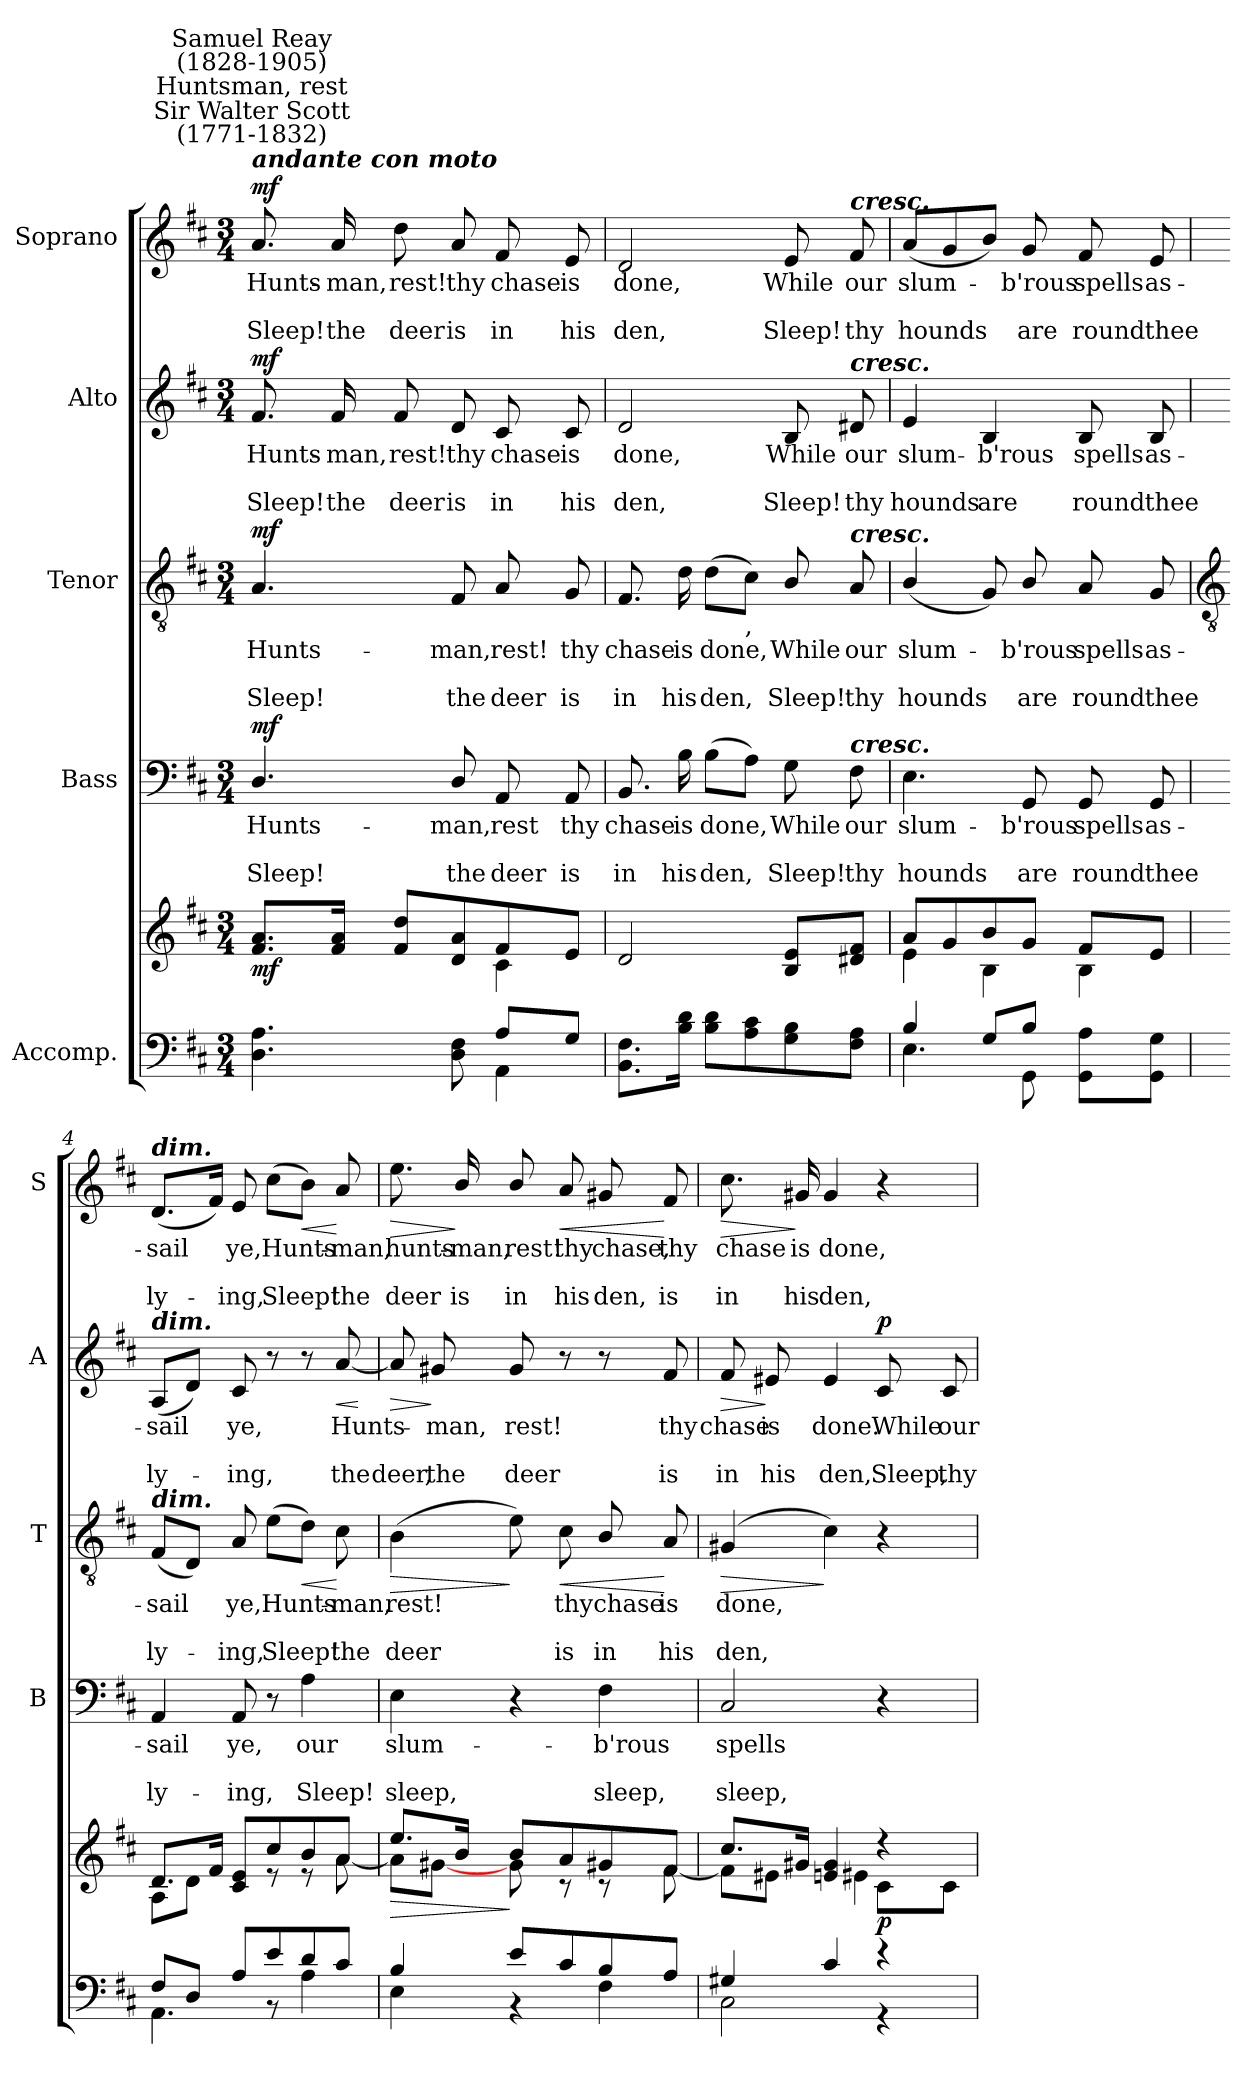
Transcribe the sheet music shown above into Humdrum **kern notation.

**kern	**kern	**dynam	**kern	**text	**text	**text	**dynam	**kern	**text	**text	**text	**dynam	**kern	**text	**text	**text	**dynam	**kern	**text	**text	**text	**dynam
*part5	*part5	*part5	*part4	*part4	*part4	*part4	*part4	*part3	*part3	*part3	*part3	*part3	*part2	*part2	*part2	*part2	*part2	*part1	*part1	*part1	*part1	*part1
*staff6	*staff5	*staff5/6	*staff4	*staff4	*staff4	*staff4	*staff4	*staff3	*staff3	*staff3	*staff3	*staff3	*staff2	*staff2	*staff2	*staff2	*staff2	*staff1	*staff1	*staff1	*staff1	*staff1
*I"Accomp.	*	*	*I"Bass	*	*	*	*	*I"Tenor	*	*	*	*	*I"Alto	*	*	*	*	*I"Soprano	*	*	*	*
*	*	*	*I'B	*	*	*	*	*I'T	*	*	*	*	*I'A	*	*	*	*	*I'S	*	*	*	*
*clefF4	*clefG2	*	*clefF4	*	*	*	*	*clefGv2	*	*	*	*	*clefG2	*	*	*	*	*clefG2	*	*	*	*
*k[f#c#]	*k[f#c#]	*	*k[f#c#]	*	*	*	*	*k[f#c#]	*	*	*	*	*k[f#c#]	*	*	*	*	*k[f#c#]	*	*	*	*
*D:	*D:	*	*D:	*	*	*	*	*D:	*	*	*	*	*D:	*	*	*	*	*D:	*	*	*	*
*M3/4	*M3/4	*	*M3/4	*	*	*	*	*M3/4	*	*	*	*	*M3/4	*	*	*	*	*M3/4	*	*	*	*
*MM80	*MM80	*	*MM80	*	*	*	*	*MM80	*	*	*	*	*MM80	*	*	*	*	*MM80	*	*	*	*
=1	=1	=1	=1	=1	=1	=1	=1	=1	=1	=1	=1	=1	=1	=1	=1	=1	=1	=1	=1	=1	=1	=1
*^	*^	*	*	*	*	*	*	*	*	*	*	*	*	*	*	*	*	*	*	*	*	*
!	!	!	!	!	!	!	!	!	!	!	!	!	!	!	!	!	!	!	!	!LO:TX:a:Bi:t=andante con moto	!	!	!	!
!	!	!	!	!	!	!	!	!	!	!	!	!	!	!	!	!	!	!	!	!LO:TX:a:cj:t=Sir Walter Scott\n(1771-1832)	!	!	!	!
!	!	!	!	!	!	!	!	!	!	!	!	!	!	!	!	!	!	!	!	!LO:TX:a:cj:t=Huntsman, rest	!	!	!	!
!	!	!	!	!	!	!	!	!	!	!	!	!	!	!	!	!	!	!	!	!LO:TX:a:cj:t=Samuel Reay\n(1828-1905)	!	!	!	!
!	!	!	!	!LO:DY:b	!	!LO:LY:b	!	!LO:LY:b	!LO:DY:b	!	!LO:LY:b	!	!LO:LY:b	!LO:DY:b	!	!LO:LY:b	!	!LO:LY:b	!LO:DY:b	!	!LO:LY:b	!	!LO:LY:b	!LO:DY:b
2ryy	4.D\ 4.A\	8.f#/ 8.a/L	4ryy	mf	4.D/	Hunts-	.	-Sleep!	mf	4.A	Hunts-	.	-Sleep!	mf	8.f#	Hunts-	.	-Sleep!	mf	8.a	Hunts-	.	-Sleep!	mf
!	!	!	!	!	!	!	!	!	!	!	!	!	!	!	!	!LO:LY:b	!	!LO:LY:b	!	!	!LO:LY:b	!	!LO:LY:b	!
.	.	16f#/ 16a/J	.	.	.	.	.	.	.	.	.	.	.	.	16f#	man,	.	the	.	16a	man,	.	the	.
!	!	!	!	!	!	!	!	!	!	!	!	!	!	!	!	!LO:LY:b	!	!LO:LY:b	!	!	!LO:LY:b	!	!LO:LY:b	!
.	.	8f#/ 8dd/L	4ryy	.	.	.	.	.	.	.	.	.	.	.	8f#	rest!	.	deer	.	8dd	rest!	.	deer	.
!	!	!	!	!	!	!LO:LY:b	!	!LO:LY:b	!	!	!LO:LY:b	!	!LO:LY:b	!	!	!LO:LY:b	!	!LO:LY:b	!	!	!LO:LY:b	!	!LO:LY:b	!
.	8D\ 8F#\	8d/ 8a/	.	.	8D/	man,	.	the	.	8F#	man,	.	the	.	8d	thy	.	is	.	8a	thy	.	is	.
!	!	!	!	!	!	!LO:LY:b	!	!LO:LY:b	!	!	!LO:LY:b	!	!LO:LY:b	!	!	!LO:LY:b	!	!LO:LY:b	!	!	!LO:LY:b	!	!LO:LY:b	!
8A/L	4AA\	8f#/	4c#\	.	8AA	rest	.	deer	.	8A	rest!	.	deer	.	8c#	chase	.	in	.	8f#	chase	.	in	.
!	!	!	!	!	!	!LO:LY:b	!	!LO:LY:b	!	!	!LO:LY:b	!	!LO:LY:b	!	!	!LO:LY:b	!	!LO:LY:b	!	!	!LO:LY:b	!	!LO:LY:b	!
8G/J	.	8e/J	.	.	8AA	thy	.	is	.	8G	thy	.	is	.	8c#	is	.	his	.	8e	is	.	his	.
=2	=2	=2	=2	=2	=2	=2	=2	=2	=2	=2	=2	=2	=2	=2	=2	=2	=2	=2	=2	=2	=2	=2	=2	=2
!	!	!	!	!	!	!LO:LY:b	!	!LO:LY:b	!	!	!LO:LY:b	!	!LO:LY:b	!	!	!LO:LY:b	!	!LO:LY:b	!	!	!LO:LY:b	!	!LO:LY:b	!
2.ryy	8.BB\ 8.F#\L	2d/	2ryy	.	8.BB	chase	.	in	.	8.F#	chase	.	in	.	2d	done,	.	den,	.	2d	done,	.	den,	.
!	!	!	!	!	!	!LO:LY:b	!	!LO:LY:b	!	!	!LO:LY:b	!	!LO:LY:b	!	!	!	!	!	!	!	!	!	!	!
.	16B\ 16d\J	.	.	.	16B	is	.	his	.	16d	is	.	his	.	.	.	.	.	.	.	.	.	.	.
!	!	!	!	!	!	!LO:LY:b	!	!LO:LY:b	!	!	!LO:LY:b	!	!LO:LY:b	!	!	!	!	!	!	!	!	!	!	!
.	8B\ 8d\L	.	.	.	(>8BL	done,	.	den,	.	(>8dL	done,	.	den,	.	.	.	.	.	.	.	.	.	.	.
!	!	!	!	!	!	!	!	!	!	!LO:TX:b:t=,	!	!	!	!	!	!	!	!	!	!	!	!	!	!
.	8A\ 8c#\	.	.	.	8AJ)	.	.	.	.	8c#J)	.	.	.	.	.	.	.	.	.	.	.	.	.	.
!	!	!	!	!	!	!LO:LY:b	!	!LO:LY:b	!	!	!LO:LY:b	!	!LO:LY:b	!	!	!LO:LY:b	!	!LO:LY:b	!	!	!LO:LY:b	!	!LO:LY:b	!
.	8G\ 8B\	8B/ 8e/L	4ryy	.	8G	While	.	Sleep!	.	8B/	While	.	Sleep!	.	8B	While	.	Sleep!	.	8e	While	.	Sleep!	.
!	!	!	!	!	!	!	!	!	!	!	!	!	!	!	!	!	!	!	!	!LO:TX:a:Bi:t=cresc.	!	!	!	!
!	!	!	!	!	!	!	!	!	!	!	!	!	!	!	!LO:TX:a:Bi:t=cresc.	!	!	!	!	!	!	!	!	!
!	!	!	!	!	!	!	!	!	!	!LO:TX:a:Bi:t=cresc.	!	!	!	!	!	!	!	!	!	!	!	!	!	!
!	!	!	!	!	!LO:TX:a:Bi:t=cresc.	!	!	!	!	!	!	!	!	!	!	!	!	!	!	!	!	!	!	!
!	!	!	!	!	!	!LO:LY:b	!	!LO:LY:b	!	!	!LO:LY:b	!	!LO:LY:b	!	!	!LO:LY:b	!	!LO:LY:b	!	!	!LO:LY:b	!	!LO:LY:b	!
.	8F#\ 8A\J	8d#X/ 8f#/J	.	.	8F#	our	.	thy	.	8A	our	.	thy	.	8d#X	our	.	thy	.	8f#	our	.	thy	.
=3	=3	=3	=3	=3	=3	=3	=3	=3	=3	=3	=3	=3	=3	=3	=3	=3	=3	=3	=3	=3	=3	=3	=3	=3
!	!	!	!	!	!	!LO:LY:b	!	!LO:LY:b	!	!	!LO:LY:b	!	!LO:LY:b	!	!	!LO:LY:b	!	!LO:LY:b	!	!	!LO:LY:b	!	!LO:LY:b	!
4B/	4.E\	8a/L	4e\	.	4.E	slum-	.	-hounds	.	(<4B/	slum-	.	hounds	.	4e	slum-	.	-hounds	.	(<8aL	slum-	.	hounds	.
.	.	8g/	.	.	.	.	.	.	.	.	.	.	.	.	.	.	.	.	.	8g	.	.	.	.
!	!	!	!	!	!	!	!	!	!	!	!	!	!	!	!	!LO:LY:b	!	!LO:LY:b	!	!	!	!	!	!
8G/L	.	8b/	4B\	.	.	.	.	.	.	8G)	.	.	.	.	4B	b'rous	.	are	.	8bJ)	.	.	.	.
!	!	!	!	!	!	!LO:LY:b	!	!LO:LY:b	!	!	!LO:LY:b	!	!LO:LY:b	!	!	!	!	!	!	!	!LO:LY:b	!	!LO:LY:b	!
8B/J	8GG\	8g/J	.	.	8GG	b'rous	.	are	.	8B/	b'rous	.	are	.	.	.	.	.	.	8g	b'rous	.	are	.
!	!	!	!	!	!	!LO:LY:b	!	!LO:LY:b	!	!	!LO:LY:b	!	!LO:LY:b	!	!	!LO:LY:b	!	!LO:LY:b	!	!	!LO:LY:b	!	!LO:LY:b	!
4ryy	8GG\ 8A\L	8f#/L	4B\	.	8GG	spells	.	round	.	8A	spells	.	round	.	8B	spells	.	round	.	8f#	spells	.	round	.
!	!	!	!	!	!	!LO:LY:b	!	!LO:LY:b	!	!	!LO:LY:b	!	!LO:LY:b	!	!	!LO:LY:b	!	!LO:LY:b	!	!	!LO:LY:b	!	!LO:LY:b	!
.	8GG\ 8G\J	8e/J	.	.	8GG	as-	.	-thee	.	8G	as-	.	-thee	.	8B	as-	.	-thee	.	8e	as-	.	-thee	.
!!LO:LB:g=z
=4	=4	=4	=4	=4	=4	=4	=4	=4	=4	=4	=4	=4	=4	=4	=4	=4	=4	=4	=4	=4	=4	=4	=4	=4
*	*	*	*	*	*	*	*	*	*	*clefGv2	*	*	*	*	*	*	*	*	*	*	*	*	*	*
!	!	!	!	!	!	!	!	!	!	!	!	!	!	!	!	!	!	!	!	!LO:TX:a:Bi:t=dim.	!	!	!	!
!	!	!	!	!	!	!	!	!	!	!	!	!	!	!	!LO:TX:a:Bi:t=dim.	!	!	!	!	!	!	!	!	!
!	!	!	!	!	!	!	!	!	!	!LO:TX:a:Bi:t=dim.	!	!	!	!	!	!	!	!	!	!	!	!	!	!
!	!	!	!	!	!	!LO:LY:b	!	!LO:LY:b	!	!	!LO:LY:b	!	!LO:LY:b	!	!	!LO:LY:b	!	!LO:LY:b	!	!	!LO:LY:b	!	!LO:LY:b	!
8F#/L	4.AA\	8.d/L	8A\L	.	4AA	sail	.	ly-	.	(<8F#L	sail	.	ly-	.	(<8AL	sail	.	ly-	.	(<8.dL	sail	.	ly-	.
8D/J	.	.	8d\J	.	.	.	.	.	.	8DJ)	.	.	.	.	8dJ)	.	.	.	.	.	.	.	.	.
.	.	16f#/J	.	.	.	.	.	.	.	.	.	.	.	.	.	.	.	.	.	16f#J)	.	.	.	.
!	!	!	!	!	!	!LO:LY:b	!	!LO:LY:b	!	!	!LO:LY:b	!	!LO:LY:b	!	!	!LO:LY:b	!	!LO:LY:b	!	!	!LO:LY:b	!	!LO:LY:b	!
8A/L	.	8c#/ 8e/L	8ryy	.	8AA	-ye,	.	ing,	.	8A	ye,	.	ing,	.	8c#	ye,	.	ing,	.	8e	ye,	.	ing,	.
!	!	!	!	!	!	!	!	!	!	!	!LO:LY:b	!	!LO:LY:b	!	!	!	!	!	!	!	!LO:LY:b	!	!LO:LY:b	!
8e/	8r	8cc#/	8r	.	8r	.	.	.	.	(>8eL	Hunts-	.	Sleep!	.	8r	.	.	.	.	(>8cc#L	Hunts-	.	Sleep!	.
!	!	!	!	!	!	!LO:LY:b	!	!LO:LY:b	!	!	!	!	!	!LO:HP:b	!	!	!	!	!	!	!	!	!	!LO:HP:b
8d/	4A\	8b/	8r	.	4A	our	.	Sleep!	.	8dJ)	.	.	.	<	8r	.	.	.	.	8bJ)	.	.	.	<
!	!	!	!	!	!	!	!	!	!	!	!LO:LY:b	!	!LO:LY:b	!	!	!LO:LY:b	!	!LO:LY:b	!LO:HP:b	!	!LO:LY:b	!	!LO:LY:b	!
8c#/J	.	8a/J	[8a\	.	.	.	.	.	.	8c#	man,	.	the	[	[8a	Hunts-	.	the	<	8a	man,	.	the	[
*v	*v	*	*	*	*	*	*	*	*	*	*	*	*	*	*	*	*	*	*	*	*	*	*	*
*	*v	*v	*	*	*	*	*	*	*	*	*	*	*	*	*	*	*	*	*	*	*	*	*
.	.	.	.	.	.	.	.	.	.	.	.	.	.	.	.	.	[	.	.	.	.	.
=5	=5	=5	=5	=5	=5	=5	=5	=5	=5	=5	=5	=5	=5	=5	=5	=5	=5	=5	=5	=5	=5	=5
*^	*^	*	*	*	*	*	*	*	*	*	*	*	*	*	*	*	*	*	*	*	*	*
!	!	!	!	!LO:HP:b	!	!LO:LY:b	!	!LO:LY:b	!	!	!LO:LY:b	!	!LO:LY:b	!LO:HP:b	!	!	!	!LO:LY:b	!LO:HP:b	!	!LO:LY:b	!	!LO:LY:b	!LO:HP:b
4B/	4E\	8.ee/L	8a\L]	>	4E	slum-	.	-sleep,	.	(>4B	rest!	.	deer	>	8a]	.	.	deer,	>	8.ee	hunts-	.	-deer	>
!	!	!	!	!	!	!	!	!	!	!	!	!	!	!	!	!LO:LY:b	!	!LO:LY:b	!	!	!	!	!	!
.	.	.	[8g#X\J	.	.	.	.	.	.	.	.	.	.	.	8g#X	man,	.	the	]	.	.	.	.	.
!	!	!	!	!	!	!	!	!	!	!	!	!	!	!	!	!	!	!	!	!	!LO:LY:b	!	!LO:LY:b	!
.	.	16b/J	.	.	.	.	.	.	.	.	.	.	.	.	.	.	.	.	.	16b/	man,	.	is	]
!	!	!	!	!	!	!	!	!	!	!	!	!	!	!	!	!LO:LY:b	!	!LO:LY:b	!	!	!LO:LY:b	!	!LO:LY:b	!
8e/L	4r	8b/L	8g#\	]	4r	.	.	.	.	8e)	.	.	.	]	8g#	rest!	.	deer	.	8b/	rest!	.	in	.
!	!	!	!	!	!	!	!	!	!	!	!LO:LY:b	!	!LO:LY:b	!LO:HP:b	!	!	!	!	!	!	!LO:LY:b	!	!LO:LY:b	!LO:HP:b
8c#/	.	8a/	8r	.	.	.	.	.	.	8c#	thy	.	is	<	8r	.	.	.	.	8a	thy	.	his	<
!	!	!	!	!	!	!LO:LY:b	!	!LO:LY:b	!	!	!LO:LY:b	!	!LO:LY:b	!	!	!	!	!	!	!	!LO:LY:b	!	!LO:LY:b	!
8B/	4F#\	8g#X/	8r	.	4F#	b'rous	.	sleep,	.	8B/	chase	.	in	.	8r	.	.	.	.	8g#X	chase,	.	den,	.
!	!	!	!	!	!	!	!	!	!	!	!LO:LY:b	!	!LO:LY:b	!	!	!LO:LY:b	!	!LO:LY:b	!	!	!LO:LY:b	!	!LO:LY:b	!
8A/J	.	8f#/J	[8f#\	.	.	.	.	.	.	8A	is	.	his	[	8f#	thy	.	is	.	8f#	thy	.	is	[
=6	=6	=6	=6	=6	=6	=6	=6	=6	=6	=6	=6	=6	=6	=6	=6	=6	=6	=6	=6	=6	=6	=6	=6	=6
!	!	!	!	!	!	!LO:LY:b	!	!LO:LY:b	!	!	!LO:LY:b	!	!LO:LY:b	!LO:HP:b	!	!LO:LY:b	!	!LO:LY:b	!LO:HP:b	!	!LO:LY:b	!	!LO:LY:b	!LO:HP:b
4G#X/	2C#\	8.cc#/L	8f#\L]	.	2C#	spells	.	sleep,	.	(<4G#X	done,	.	den,	>	8f#	chase	.	in	>	8.cc#	chase	.	in	>
!	!	!	!	!	!	!	!	!	!	!	!	!	!	!	!	!LO:LY:b	!	!LO:LY:b	!	!	!	!	!	!
.	.	.	8e#X\J	.	.	.	.	.	.	.	.	.	.	.	8e#X	is	.	his	]	.	.	.	.	.
!	!	!	!	!	!	!	!	!	!	!	!	!	!	!	!	!	!	!	!	!	!LO:LY:b	!	!LO:LY:b	!
.	.	16g#X/J	.	.	.	.	.	.	.	.	.	.	.	.	.	.	.	.	.	16g#X	is	.	his	]
!	!	!	!	!	!	!	!	!	!	!	!	!	!	!	!	!LO:LY:b	!	!LO:LY:b	!	!	!LO:LY:b	!	!LO:LY:b	!
4c#/	.	4e/ 4g#/	4e#\	.	.	.	.	.	.	4c#)	.	.	.	]	4e#	done.	.	den,	.	4g#	done,	.	den,	.
!	!	!	!	!LO:DY:b	!	!	!	!	!	!	!	!	!	!	!	!LO:LY:b	!	!LO:LY:b	!LO:DY:b	!	!	!	!	!
4r	4r	4r	8c#\L	p	4r	.	.	.	.	4r	.	.	.	.	8c#	While	.	Sleep,	p	4r	.	.	.	.
!	!	!	!	!	!	!	!	!	!	!	!	!	!	!	!	!LO:LY:b	!	!LO:LY:b	!	!	!	!	!	!
.	.	.	8c#\J	.	.	.	.	.	.	.	.	.	.	.	8c#	our	.	thy	.	.	.	.	.	.
*v	*v	*	*	*	*	*	*	*	*	*	*	*	*	*	*	*	*	*	*	*	*	*	*	*
*	*v	*v	*	*	*	*	*	*	*	*	*	*	*	*	*	*	*	*	*	*	*	*	*
=	=	=	=	=	=	=	=	=	=	=	=	=	=	=	=	=	=	=	=	=	=	=
*-	*-	*-	*-	*-	*-	*-	*-	*-	*-	*-	*-	*-	*-	*-	*-	*-	*-	*-	*-	*-	*-	*-
